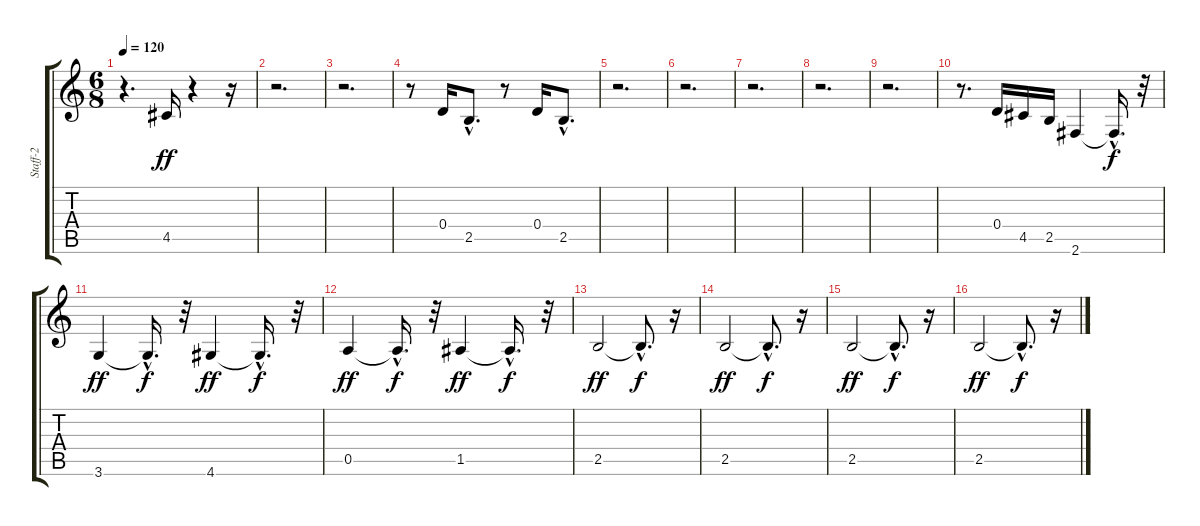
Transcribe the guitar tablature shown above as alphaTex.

\track ("Staff-2" "Staff-2") {instrument acousticguitarnylon}
\staff {score tabs}
\tuning (E4 B3 G3 D3 A2 E2) {hide}
\ts (6 8)
\tempo 120
\clef g2
\ks c
r.4{d dy ff} 4.5.16 r.4 r.16 |
r.2{d} |
r.2{d} |
r.8 0.4.16 2.5{hac}.8{d} r.8 0.4.16 2.5{hac}.8{d} |
r.2{d} |
r.2{d} |
r.2{d} |
r.2{d} |
r.2{d} |
r.8{d} 0.4.16 4.5.16 2.5.16 2.6.4 2.6{hac t}.16{d dy f} r.32 |
3.6.4{dy ff} 3.6{hac t}.16{d dy f} r.32 4.6.4{dy ff} 4.6{hac t}.16{d dy f} r.32 |
0.5.4{dy ff} 0.5{hac t}.16{d dy f} r.32 1.5.4{dy ff} 1.5{hac t}.16{d dy f} r.32 |
2.5.2{dy ff} 2.5{hac t}.8{d dy f} r.16 |
2.5.2{dy ff} 2.5{hac t}.8{d dy f} r.16 |
2.5.2{dy ff} 2.5{hac t}.8{d dy f} r.16 |
2.5.2{dy ff} 2.5{hac t}.8{d dy f} r.16
